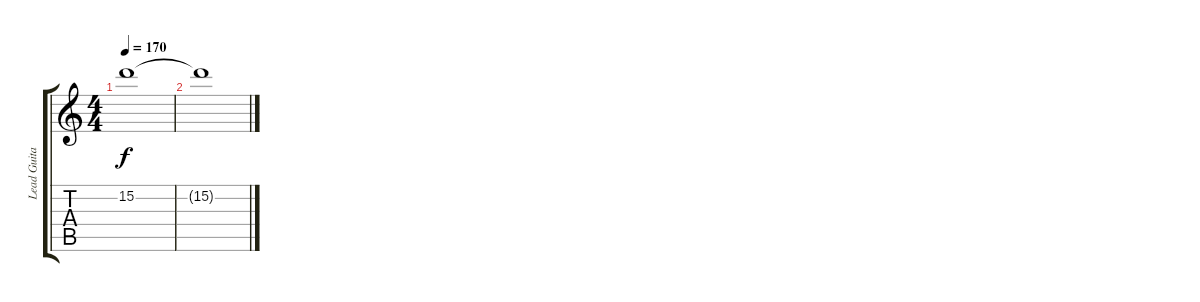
\track ("Lead Guitar" "Lead Guita") {instrument overdrivenguitar}
\staff {score tabs}
\tuning (E4 B3 G3 D3 A2 D2) {hide}
\ts (4 4)
\tempo 170
\clef g2
\ks c
15.2.1{dy f} |
15.2{t}.1
